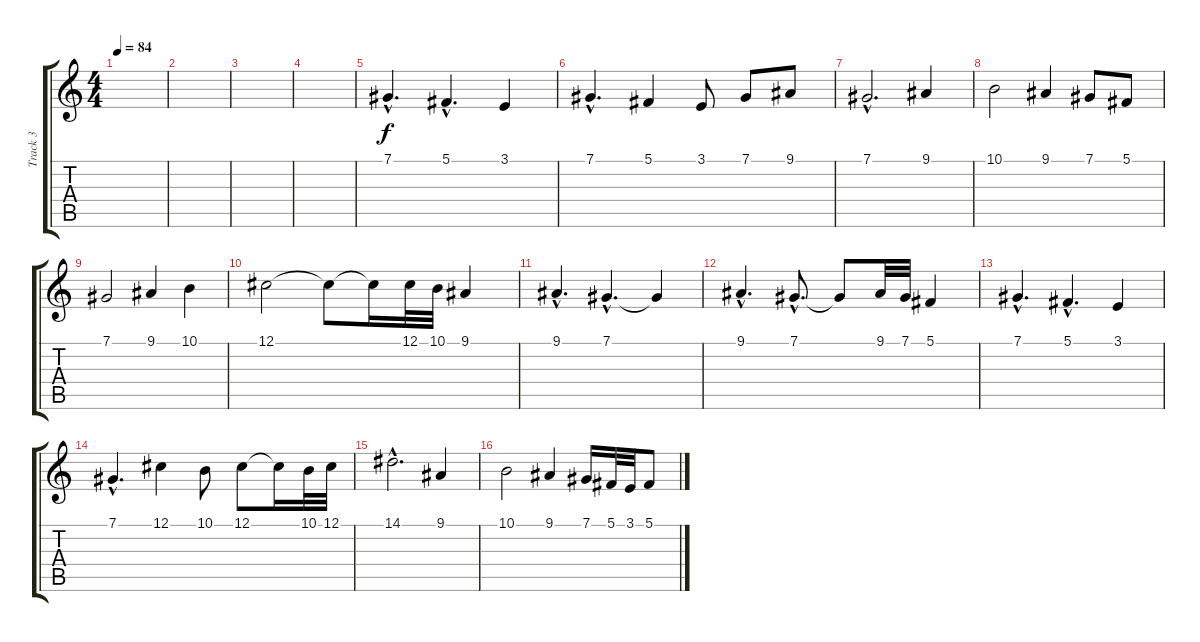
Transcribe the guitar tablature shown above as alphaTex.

\track ("Track 3" "Track 3") {instrument violin}
\staff {score tabs}
\tuning (Db4 Ab3 E3 B2 Gb2 Db2) {hide}
\ts (4 4)
\tempo 84
\clef g2
\ks c
|
|
|
|
7.1{hac}.4{d} 5.1{hac}.4{d} 3.1.4 |
7.1{hac}.4{d} 5.1.4 3.1.8 7.1.8 9.1.8 |
7.1{hac}.2{d} 9.1.4 |
10.1.2 9.1.4 7.1.8 5.1.8 |
7.1.2 9.1.4 10.1.4 |
12.1.2 12.1{t}.8 12.1{t}.16 12.1.32 10.1.32 9.1.4 |
9.1{hac}.4{d} 7.1{hac}.4{d} 7.1{t}.4 |
9.1{hac}.4{d} 7.1{hac}.8{d} 7.1{t}.8 9.1.32 7.1.32 5.1.4 |
7.1{hac}.4{d} 5.1{hac}.4{d} 3.1.4 |
7.1{hac}.4{d} 12.1.4 10.1.8 12.1.8 12.1{t}.16 10.1.32 12.1.32 |
14.1{hac}.2{d} 9.1.4 |
10.1.2 9.1.4 7.1.16 5.1.32 3.1.32 5.1.8
